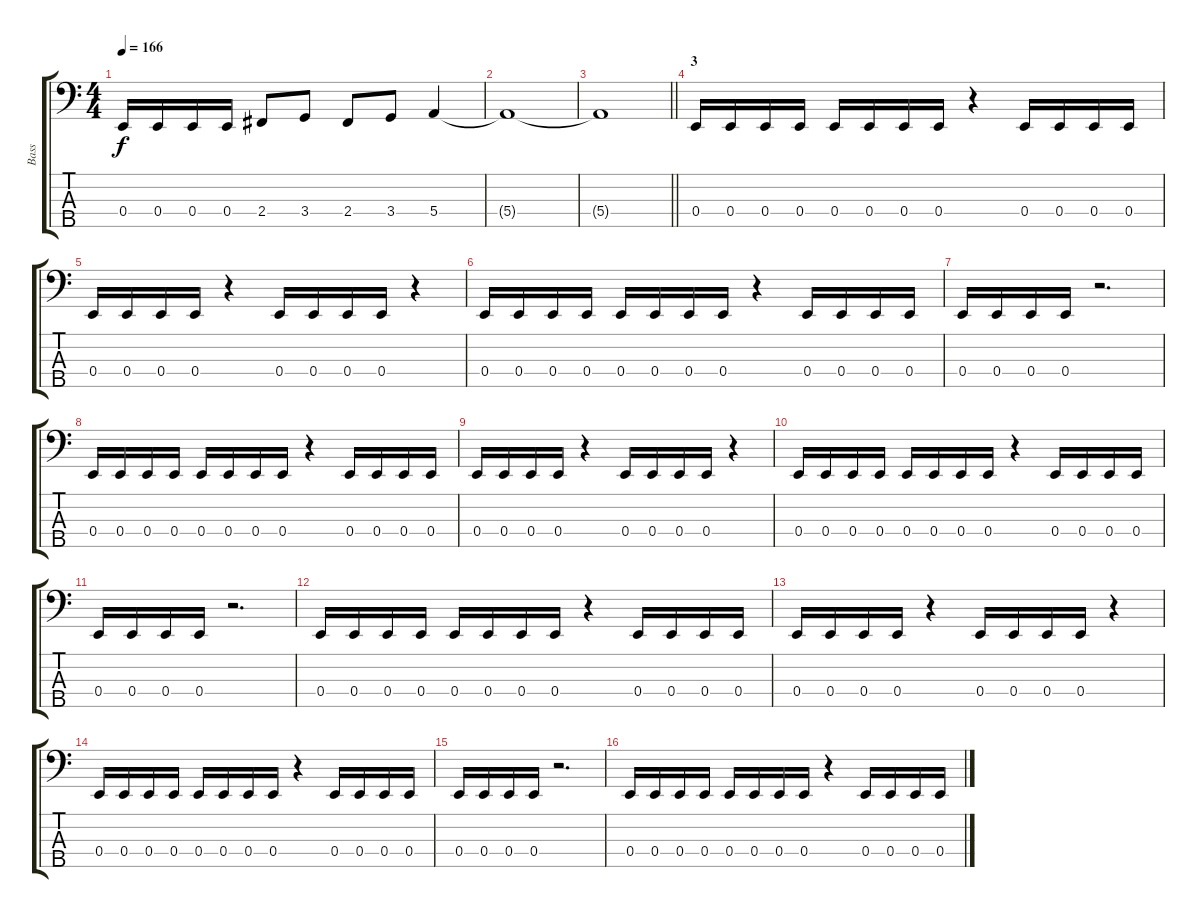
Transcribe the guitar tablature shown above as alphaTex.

\track ("Bass" "Bass") {instrument electricbassfinger}
\staff {score tabs}
\tuning (G2 D2 A1 E1 B0) {hide}
\ts (4 4)
\tempo 166
\clef f4
\ks c
0.4.16{dy f} 0.4.16 0.4.16 0.4.16 2.4.8 3.4.8 2.4.8 3.4.8 5.4.4 |
5.4{t}.1 |
\barLineRight lightlight
5.4{t}.1 |
\section ("" "3")
0.4.16 0.4.16 0.4.16 0.4.16 0.4.16 0.4.16 0.4.16 0.4.16 r.4 0.4.16 0.4.16 0.4.16 0.4.16 |
0.4.16 0.4.16 0.4.16 0.4.16 r.4 0.4.16 0.4.16 0.4.16 0.4.16 r.4 |
0.4.16 0.4.16 0.4.16 0.4.16 0.4.16 0.4.16 0.4.16 0.4.16 r.4 0.4.16 0.4.16 0.4.16 0.4.16 |
0.4.16 0.4.16 0.4.16 0.4.16 r.2{d} |
0.4.16 0.4.16 0.4.16 0.4.16 0.4.16 0.4.16 0.4.16 0.4.16 r.4 0.4.16 0.4.16 0.4.16 0.4.16 |
0.4.16 0.4.16 0.4.16 0.4.16 r.4 0.4.16 0.4.16 0.4.16 0.4.16 r.4 |
0.4.16 0.4.16 0.4.16 0.4.16 0.4.16 0.4.16 0.4.16 0.4.16 r.4 0.4.16 0.4.16 0.4.16 0.4.16 |
0.4.16 0.4.16 0.4.16 0.4.16 r.2{d} |
0.4.16 0.4.16 0.4.16 0.4.16 0.4.16 0.4.16 0.4.16 0.4.16 r.4 0.4.16 0.4.16 0.4.16 0.4.16 |
0.4.16 0.4.16 0.4.16 0.4.16 r.4 0.4.16 0.4.16 0.4.16 0.4.16 r.4 |
0.4.16 0.4.16 0.4.16 0.4.16 0.4.16 0.4.16 0.4.16 0.4.16 r.4 0.4.16 0.4.16 0.4.16 0.4.16 |
0.4.16 0.4.16 0.4.16 0.4.16 r.2{d} |
0.4.16 0.4.16 0.4.16 0.4.16 0.4.16 0.4.16 0.4.16 0.4.16 r.4 0.4.16 0.4.16 0.4.16 0.4.16
